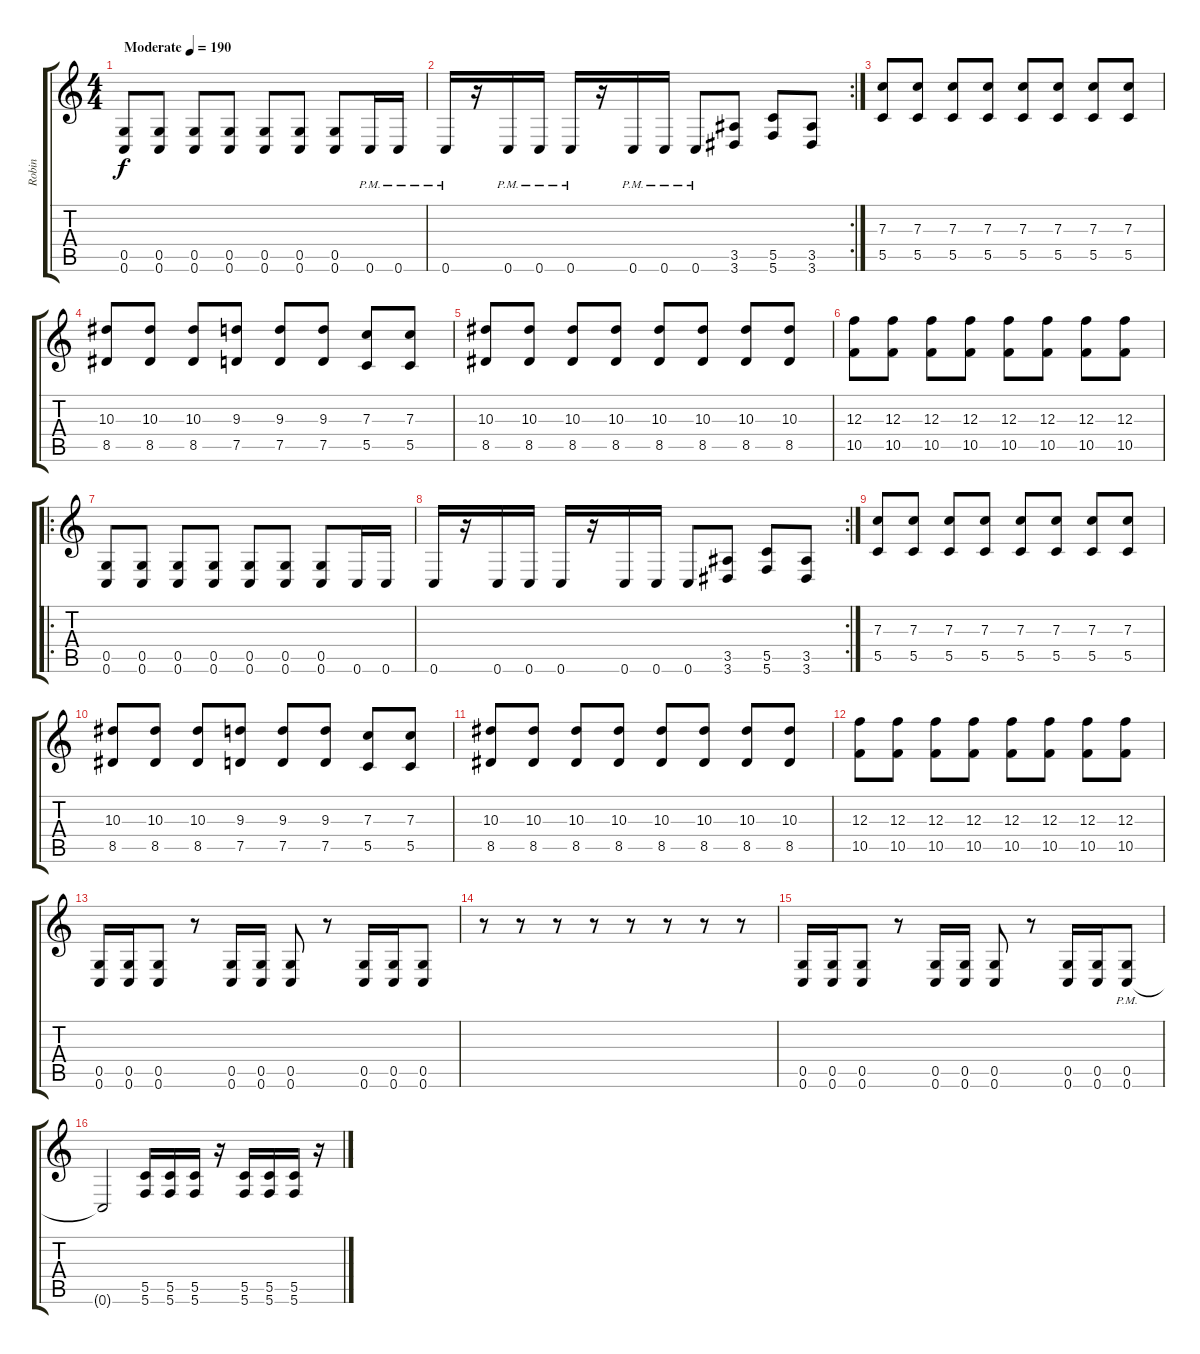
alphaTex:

\track ("Robin" "Robin") {instrument distortionguitar}
\staff {score tabs}
\tuning (D4 A3 F3 C3 G2 C2) {hide}
\ts (4 4)
\tempo (190 "Moderate")
\clef g2
\ks c
(0.5 0.6).8{dy f instrument distortionguitar} (0.5 0.6).8 (0.5 0.6).8 (0.5 0.6).8 (0.5 0.6).8 (0.5 0.6).8 (0.5 0.6).8 0.6{pm}.16 0.6{pm}.16 |
\rc 2
0.6{pm}.16 r.16 0.6{pm}.16 0.6{pm}.16 0.6{pm}.16 r.16 0.6{pm}.16 0.6{pm}.16 0.6{pm}.8 (3.5 3.6).8 (5.5 5.6).8 (3.5 3.6).8 |
(7.3 5.5).8 (7.3 5.5).8 (7.3 5.5).8 (7.3 5.5).8 (7.3 5.5).8 (7.3 5.5).8 (7.3 5.5).8 (7.3 5.5).8 |
(10.3 8.5).8 (10.3 8.5).8 (10.3 8.5).8 (9.3 7.5).8 (9.3 7.5).8 (9.3 7.5).8 (7.3 5.5).8 (7.3 5.5).8 |
(10.3 8.5).8 (10.3 8.5).8 (10.3 8.5).8 (10.3 8.5).8 (10.3 8.5).8 (10.3 8.5).8 (10.3 8.5).8 (10.3 8.5).8 |
(12.3 10.5).8 (12.3 10.5).8 (12.3 10.5).8 (12.3 10.5).8 (12.3 10.5).8 (12.3 10.5).8 (12.3 10.5).8 (12.3 10.5).8 |
\ro
(0.5 0.6).8 (0.5 0.6).8 (0.5 0.6).8 (0.5 0.6).8 (0.5 0.6).8 (0.5 0.6).8 (0.5 0.6).8 0.6.16 0.6.16 |
\rc 2
0.6.16 r.16 0.6.16 0.6.16 0.6.16 r.16 0.6.16 0.6.16 0.6.8 (3.5 3.6).8 (5.5 5.6).8 (3.5 3.6).8 |
(7.3 5.5).8 (7.3 5.5).8 (7.3 5.5).8 (7.3 5.5).8 (7.3 5.5).8 (7.3 5.5).8 (7.3 5.5).8 (7.3 5.5).8 |
(10.3 8.5).8 (10.3 8.5).8 (10.3 8.5).8 (9.3 7.5).8 (9.3 7.5).8 (9.3 7.5).8 (7.3 5.5).8 (7.3 5.5).8 |
(10.3 8.5).8 (10.3 8.5).8 (10.3 8.5).8 (10.3 8.5).8 (10.3 8.5).8 (10.3 8.5).8 (10.3 8.5).8 (10.3 8.5).8 |
(12.3 10.5).8 (12.3 10.5).8 (12.3 10.5).8 (12.3 10.5).8 (12.3 10.5).8 (12.3 10.5).8 (12.3 10.5).8 (12.3 10.5).8 |
(0.5 0.6).16 (0.5 0.6).16 (0.5 0.6).8 r.8 (0.5 0.6).16 (0.5 0.6).16 (0.5 0.6).8 r.8 (0.5 0.6).16 (0.5 0.6).16 (0.5 0.6).8 |
r.8 r.8 r.8 r.8 r.8 r.8 r.8 r.8 |
(0.5 0.6).16 (0.5 0.6).16 (0.5 0.6).8 r.8 (0.5 0.6).16 (0.5 0.6).16 (0.5 0.6).8 r.8 (0.5 0.6).16 (0.5 0.6).16 (0.5 0.6{pm}).8 |
0.6{t}.2 (5.5 5.6).16 (5.5 5.6).16 (5.5 5.6).16 r.16 (5.5 5.6).16 (5.5 5.6).16 (5.5 5.6).16 r.16
